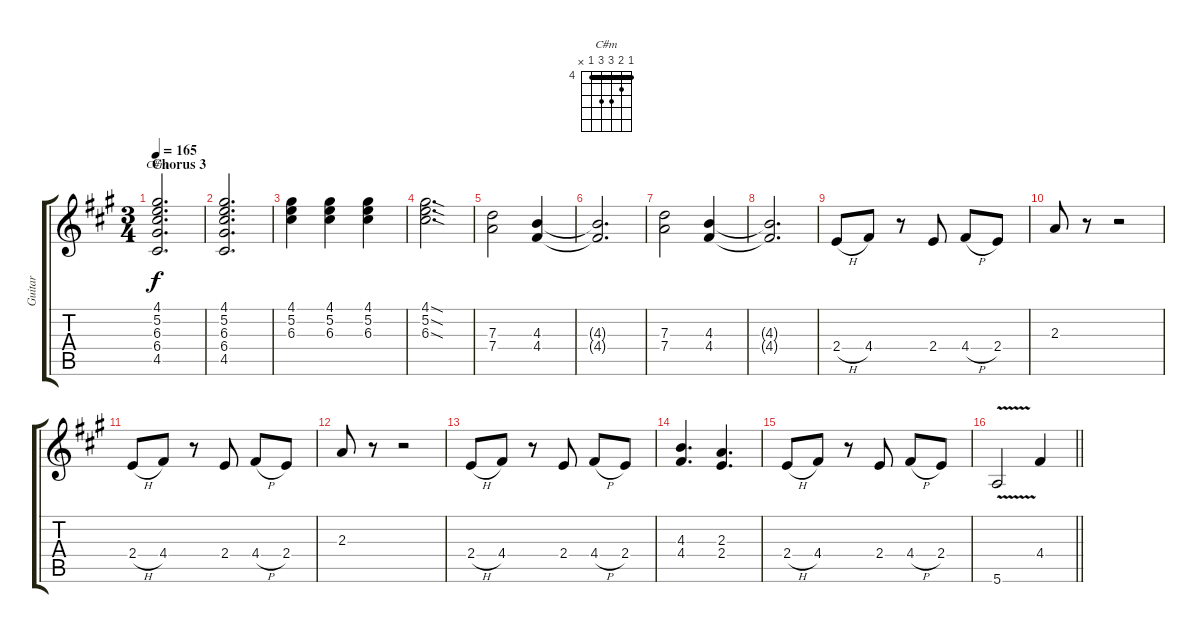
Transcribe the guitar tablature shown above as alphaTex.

\track ("Guitar" "Guitar") {instrument overdrivenguitar}
\staff {score tabs}
\tuning (E4 B3 G3 D3 A2 E2) {hide}
\chord ("C#m" 4 5 6 6 4 x) {firstfret 4 barre 4}
\ts (3 4)
\section ("" "Chorus 3")
\tempo 165
\clef g2
\ks a
(4.1 5.2 6.3 6.4 4.5).2{d ch "C#m" dy f} |
(4.1 5.2 6.3 6.4 4.5).2{d} |
(4.1 5.2 6.3).4 (4.1 5.2 6.3).4 (4.1 5.2 6.3).4 |
(4.1{sod} 5.2{sod} 6.3{sod}).2{d} |
(7.3 7.4).2 (4.3 4.4).4 |
(4.3{t} 4.4{t}).2{d} |
(7.3 7.4).2 (4.3 4.4).4 |
(4.3{t} 4.4{t}).2{d} |
2.4{h}.8 4.4.8 r.8 2.4.8 4.4{h}.8 2.4.8 |
2.3.8 r.8 r.2 |
2.4{h}.8 4.4.8 r.8 2.4.8 4.4{h}.8 2.4.8 |
2.3.8 r.8 r.2 |
2.4{h}.8 4.4.8 r.8 2.4.8 4.4{h}.8 2.4.8 |
(4.3 4.4).4{d} (2.3 2.4).4{d} |
2.4{h}.8 4.4.8 r.8 2.4.8 4.4{h}.8 2.4.8 |
\barLineRight lightlight
5.6{v}.2 4.4.4
